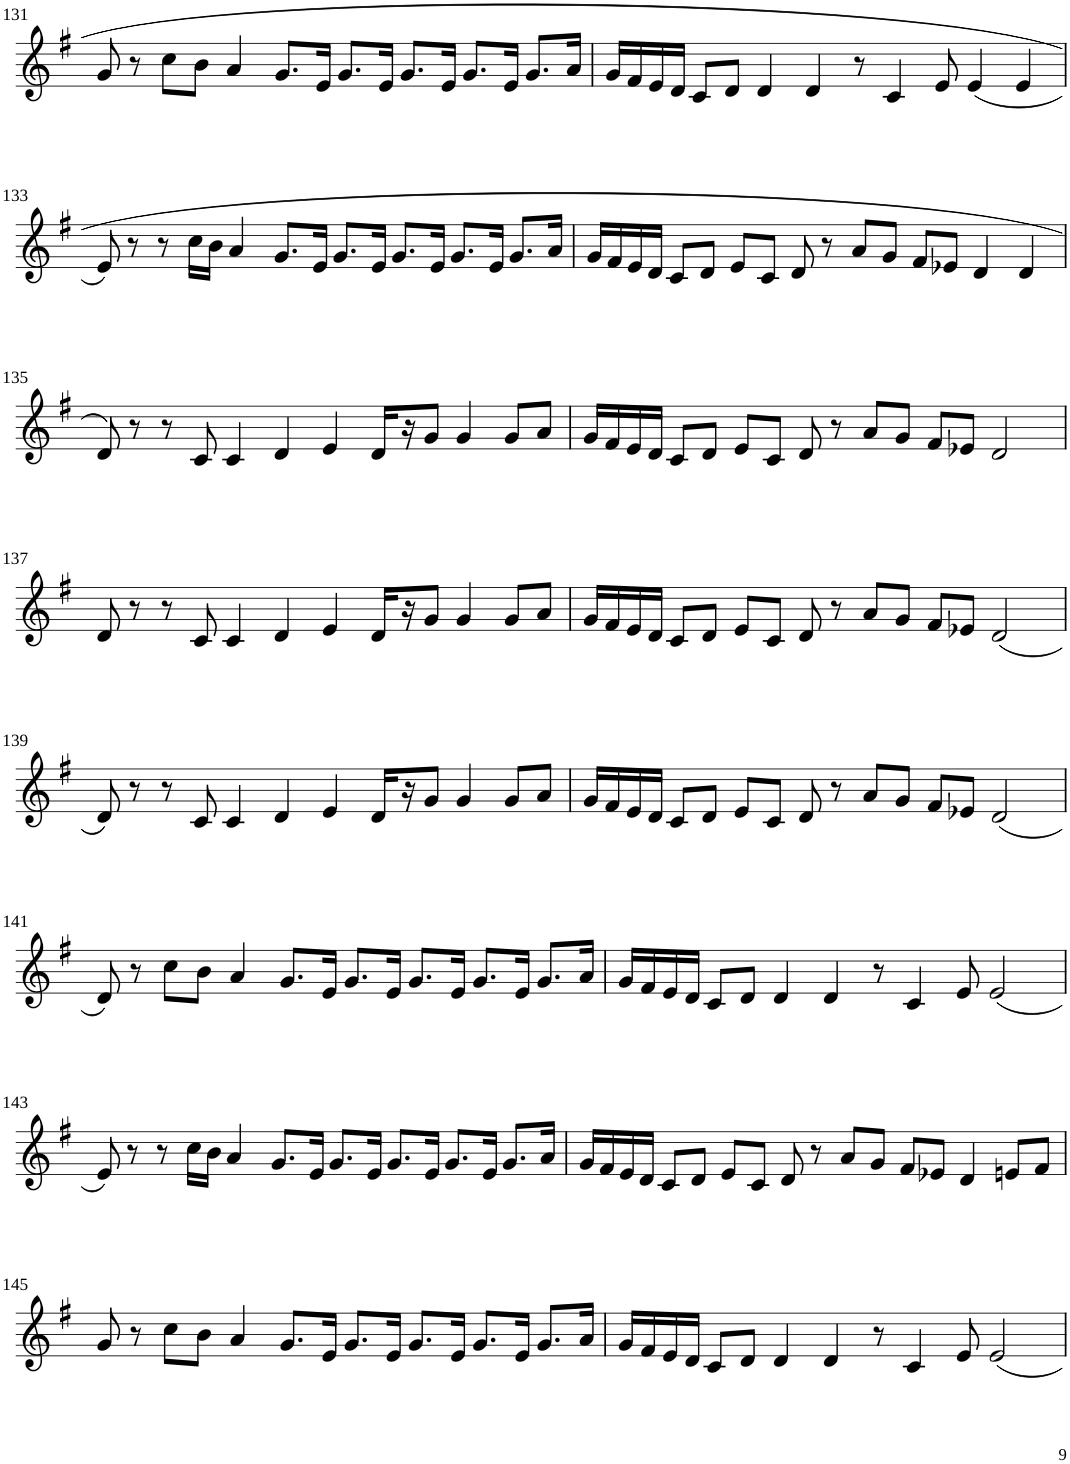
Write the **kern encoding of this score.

**kern
*part1
*staff1
*I"Violin
!!LO:PB:g=z
*clefG2
*k[f#]
*G:
*M7/8
=131
8g/
8r
8cc\L
8b\J
4a/
[8g/L
16ryy
16e/Jk
8.g/L
16e/Jk
8.g/L
16e/Jk
8.g/L
16e/Jk
8.g/L
16a/Jk
=132
16g/LL
16g/L]
16f#/
16e/
16d/JJ
8c/L
8d/J
4d/
[8d/
16ryy
8r
4c/
8e/
(4e/
4e/
!!LO:LB:g=z
=133
8e/)
8d/]
8r
8r
16cc\LL
16b\JJ
4a/
[8g/L
16e/Jk
8.g/L
16e/Jk
8.g/L
16e/Jk
8.g/L
16e/Jk
8.g/L
16a/Jk
=134
16g/LL
16g/L]
16f#/
16e/
16d/JJ
8c/L
8d/J
8e/L
8c/J
8d/
8r
8a/L
8g/J
8f#/L
8e-X/J
4d/
4d/
!!LO:LB:g=z
=135
8d/
8r
8r
8c/
4c/
[8d/
8ryy
4e/
16d/LL
16r
8g/J
4g/
8g/L
8a/J
=136
16g/LL
8d/]
16f#/
16e/
16d/JJ
8c/L
8d/J
8e/L
8c/J
8d/
8r
8a/L
8g/J
8f#/L
8e-X/J
2d/
!!LO:LB:g=z
=137
8d/
8r
8r
8c/
4c/
[8d/
8ryy
4e/
16d/LL
16r
8g/J
4g/
8g/L
8a/J
=138
16g/LL
8d/]
16f#/
16e/
16d/JJ
8c/L
8d/J
8e/L
8c/J
8d/
8r
8a/L
8g/J
8f#/L
8e-X/J
(2d/
!!LO:LB:g=z
=139
8d/)
8r
8r
8c/
4c/
[8d/
8ryy
4e/
16d/LL
16r
8g/J
4g/
8g/L
8a/J
=140
16g/LL
8d/]
16f#/
16e/
16d/JJ
8c/L
8d/J
8e/L
8c/J
8d/
8r
8a/L
8g/J
8f#/L
8e-X/J
(2d/
!!LO:LB:g=z
=141
8d/)
8r
8cc\L
8b\J
4a/
[8g/L
16ryy
16e/Jk
8.g/L
16e/Jk
8.g/L
16e/Jk
8.g/L
16e/Jk
8.g/L
16a/Jk
=142
16g/LL
16g/L]
16f#/
16e/
16d/JJ
8c/L
8d/J
4d/
[8d/
16ryy
8r
4c/
8e/
(2e/
!!LO:LB:g=z
=143
8e/)
8d/]
8r
8r
16cc\LL
16b\JJ
4a/
[8g/L
16e/Jk
8.g/L
16e/Jk
8.g/L
16e/Jk
8.g/L
16e/Jk
8.g/L
16a/Jk
=144
16g/LL
16g/L]
16f#/
16e/
16d/JJ
8c/L
8d/J
8e/L
8c/J
8d/
8r
8a/L
8g/J
8f#/L
8e-X/J
4d/
8en/L
8f#/J
!!LO:LB:g=z
=145
8g/
8r
8cc\L
8b\J
4a/
[8g/L
16ryy
16e/Jk
8.g/L
16e/Jk
8.g/L
16e/Jk
8.g/L
16e/Jk
8.g/L
16a/Jk
=146
16g/LL
16g/L]
16f#/
16e/
16d/JJ
8c/L
8d/J
4d/
[8d/
16ryy
8r
4c/
8e/
2e/
=147
8d/]
=
*-
